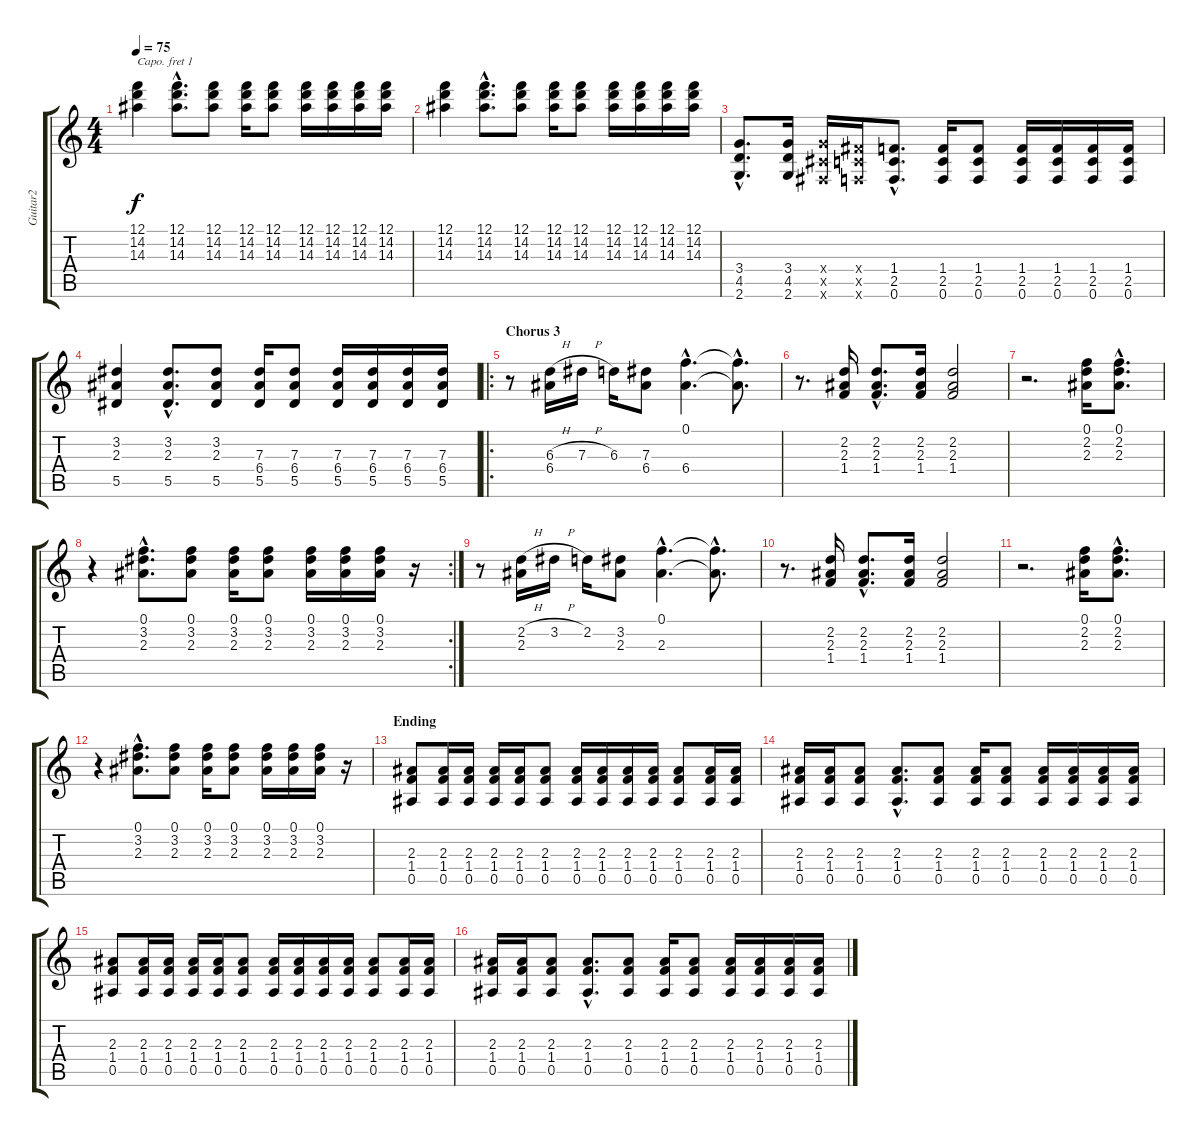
\track ("Guitar2" "Guitar2") {instrument overdrivenguitar}
\staff {score tabs}
\capo 1
\tuning (E4 B3 G3 Eb3 A2 E2) {hide}
\ts (4 4)
\tempo 75
\clef g2
\ks c
(12.1 14.2 14.3).4{dy f volume 7} (12.1{hac} 14.2{hac} 14.3{hac}).8{d volume 7} (12.1 14.2 14.3).8{volume 7} (12.1 14.2 14.3).16{volume 7} (12.1 14.2 14.3).8{volume 7} (12.1 14.2 14.3).16{volume 7} (12.1 14.2 14.3).16{volume 7} (12.1 14.2 14.3).16{volume 7} (12.1 14.2 14.3).16{volume 7} |
(12.1 14.2 14.3).4{volume 7} (12.1{hac} 14.2{hac} 14.3{hac}).8{d volume 7} (12.1 14.2 14.3).8{volume 7} (12.1 14.2 14.3).16{volume 7} (12.1 14.2 14.3).8{volume 7} (12.1 14.2 14.3).16{volume 7} (12.1 14.2 14.3).16{volume 7} (12.1 14.2 14.3).16{volume 7} (12.1 14.2 14.3).16{volume 7} |
(3.4{hac} 4.5{hac} 2.6{hac}).8{d volume 10} (3.4 4.5 2.6).16 (3.4{x} 3.5{x} 1.6{x}).16 (2.4{x} 2.5{x} 0.6{x}).16 (1.4{hac} 2.5{hac} 0.6{hac}).8{d} (1.4 2.5 0.6).16 (1.4 2.5 0.6).8 (1.4 2.5 0.6).16 (1.4 2.5 0.6).16 (1.4 2.5 0.6).16 (1.4 2.5 0.6).16 |
(3.2 2.3 5.5).4 (3.2{hac} 2.3{hac} 5.5{hac}).8{d} (3.2 2.3 5.5).8 (7.3 6.4 5.5).16 (7.3 6.4 5.5).8 (7.3 6.4 5.5).16 (7.3 6.4 5.5).16 (7.3 6.4 5.5).16 (7.3 6.4 5.5).16 |
\ro
\section ("" "Chorus 3")
r.8 (6.3{h} 6.4).16 7.3{h}.16 6.3.16 (7.3 6.4).8 (0.1{hac} 6.4{hac}).4{d} (0.1{hac t} 6.4{hac t}).8{d} |
r.8{d} (2.2 2.3 1.4).16 (2.2{hac} 2.3{hac} 1.4{hac}).8{d} (2.2 2.3 1.4).16 (2.2 2.3 1.4).2 |
r.2{d} (0.1 2.2 2.3).16 (0.1{hac} 2.2{hac} 2.3{hac}).8{d} |
\rc 2
r.4 (0.1{hac} 3.2{hac} 2.3{hac}).8{d} (0.1 3.2 2.3).8 (0.1 3.2 2.3).16 (0.1 3.2 2.3).8 (0.1 3.2 2.3).16 (0.1 3.2 2.3).16 (0.1 3.2 2.3).16 r.16 |
r.8 (2.2{h} 2.3).16 3.2{h}.16 2.2.16 (3.2 2.3).8 (0.1{hac} 2.3{hac}).4{d} (0.1{hac t} 2.3{hac t}).8{d} |
r.8{d} (2.2 2.3 1.4).16 (2.2{hac} 2.3{hac} 1.4{hac}).8{d} (2.2 2.3 1.4).16 (2.2 2.3 1.4).2 |
r.2{d} (0.1 2.2 2.3).16 (0.1{hac} 2.2{hac} 2.3{hac}).8{d} |
r.4 (0.1{hac} 3.2{hac} 2.3{hac}).8{d} (0.1 3.2 2.3).8 (0.1 3.2 2.3).16 (0.1 3.2 2.3).8 (0.1 3.2 2.3).16 (0.1 3.2 2.3).16 (0.1 3.2 2.3).16 r.16 |
\section ("" "Ending")
(2.3 1.4 0.5).8 (2.3 1.4 0.5).16 (2.3 1.4 0.5).16 (2.3 1.4 0.5).16 (2.3 1.4 0.5).16 (2.3 1.4 0.5).8 (2.3 1.4 0.5).16 (2.3 1.4 0.5).16 (2.3 1.4 0.5).16 (2.3 1.4 0.5).16 (2.3 1.4 0.5).8 (2.3 1.4 0.5).16 (2.3 1.4 0.5).16 |
(2.3 1.4 0.5).16 (2.3 1.4 0.5).16 (2.3 1.4 0.5).8 (2.3{hac} 1.4{hac} 0.5{hac}).8{d} (2.3 1.4 0.5).8 (2.3 1.4 0.5).16 (2.3 1.4 0.5).8 (2.3 1.4 0.5).16 (2.3 1.4 0.5).16 (2.3 1.4 0.5).16 (2.3 1.4 0.5).16 |
(2.3 1.4 0.5).8 (2.3 1.4 0.5).16 (2.3 1.4 0.5).16 (2.3 1.4 0.5).16 (2.3 1.4 0.5).16 (2.3 1.4 0.5).8 (2.3 1.4 0.5).16 (2.3 1.4 0.5).16 (2.3 1.4 0.5).16 (2.3 1.4 0.5).16 (2.3 1.4 0.5).8 (2.3 1.4 0.5).16 (2.3 1.4 0.5).16 |
(2.3 1.4 0.5).16 (2.3 1.4 0.5).16 (2.3 1.4 0.5).8 (2.3{hac} 1.4{hac} 0.5{hac}).8{d} (2.3 1.4 0.5).8 (2.3 1.4 0.5).16 (2.3 1.4 0.5).8 (2.3 1.4 0.5).16 (2.3 1.4 0.5).16 (2.3 1.4 0.5).16 (2.3 1.4 0.5).16
